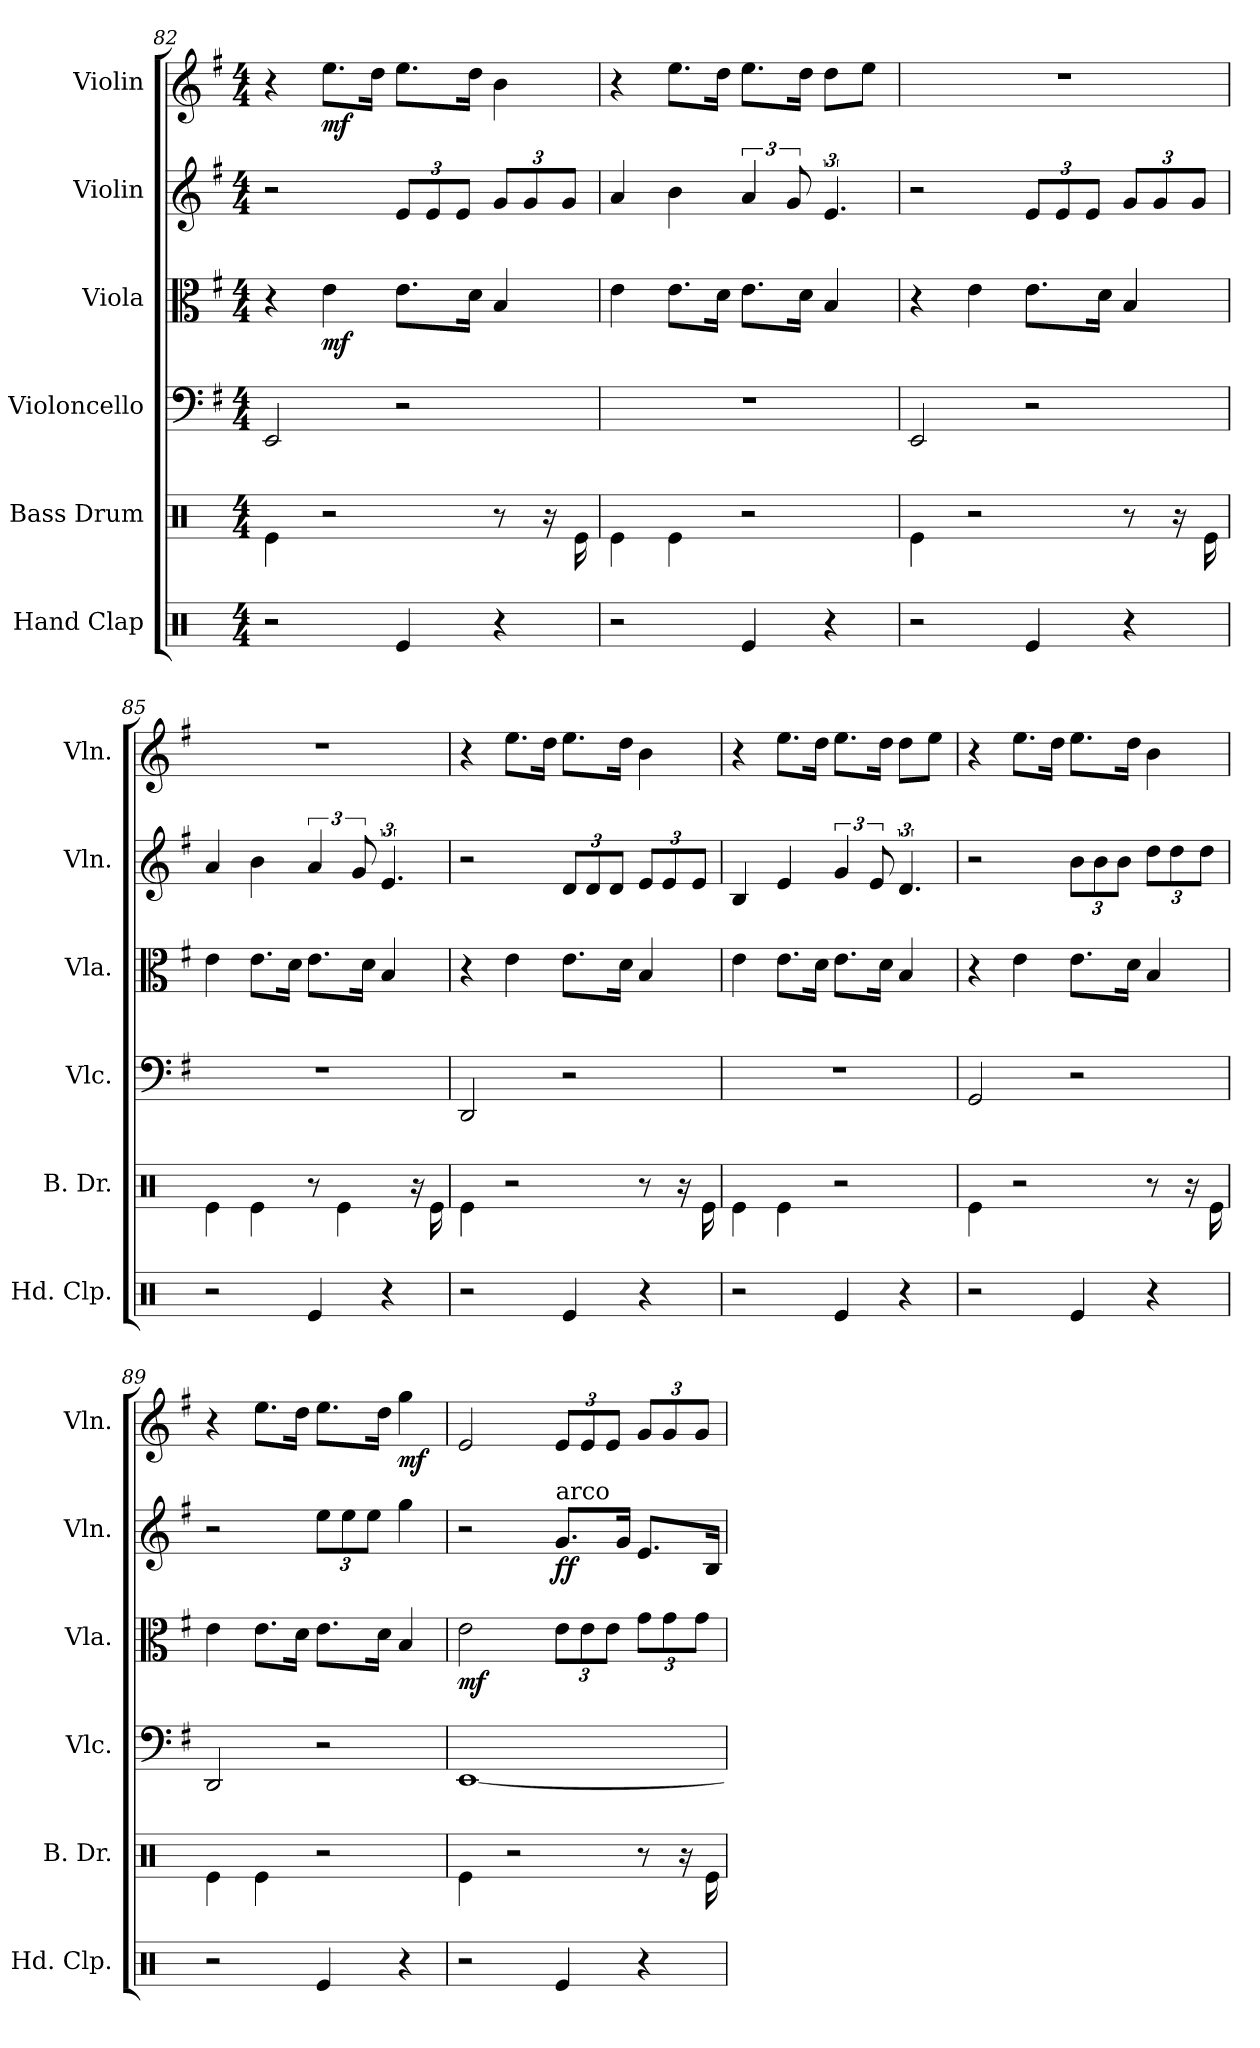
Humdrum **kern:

**kern	**kern	**kern	**kern	**dynam	**kern	**dynam	**kern	**dynam
*part6	*part5	*part4	*part3	*part3	*part2	*part2	*part1	*part1
*staff6	*staff5	*staff4	*staff3	*staff3	*staff2	*staff2	*staff1	*staff1
*I"Hand Clap	*I"Bass Drum	*I"Violoncello	*I"Viola	*	*I"Violin	*	*I"Violin	*
*I'Hd. Clp.	*I'B. Dr.	*I'Vlc.	*I'Vla.	*	*I'Vln.	*	*I'Vln.	*
!!LO:PB:g=z
*clefX	*clefX	*clefF4	*clefC3	*	*clefG2	*	*clefG2	*
*k[]	*k[]	*k[f#]	*k[f#]	*	*k[f#]	*	*k[f#]	*
*M4/4	*M4/4	*M4/4	*M4/4	*	*M4/4	*	*M4/4	*
=82	=82	=82	=82	=82	=82	=82	=82	=82
2r	4Re\	2EE/	4r	.	2r	.	4r	.
!	!	!	!	!LO:DY:b	!	!	!	!LO:DY:b
.	2r	.	4e\	mf	.	.	8.ee\L	mf
.	.	.	.	.	.	.	16dd\Jk	.
*	*	*	*	*	*Xbrackettup	*	*	*
4Re/	.	2r	8.e\L	.	12e/L	.	8.ee\L	.
.	.	.	.	.	12e/	.	.	.
.	.	.	.	.	12e/J	.	.	.
.	.	.	16d\Jk	.	.	.	16dd\Jk	.
4r	8r	.	4B/	.	12g/L	.	4b\	.
.	.	.	.	.	12g/	.	.	.
.	16r	.	.	.	.	.	.	.
.	.	.	.	.	12g/J	.	.	.
.	16Re\	.	.	.	.	.	.	.
=83	=83	=83	=83	=83	=83	=83	=83	=83
2r	4Re\	1r	4e\	.	4a/	.	4r	.
.	4Re\	.	8.e\L	.	4b\	.	8.ee\L	.
.	.	.	16d\Jk	.	.	.	16dd\Jk	.
*	*	*	*	*	*brackettup	*	*	*
4Re/	2r	.	8.e\L	.	6a/	.	8.ee\L	.
.	.	.	.	.	12g/	.	.	.
.	.	.	16d\Jk	.	.	.	16dd\Jk	.
4r	.	.	4B/	.	6.e/	.	8dd\L	.
.	.	.	.	.	.	.	8ee\J	.
=84	=84	=84	=84	=84	=84	=84	=84	=84
2r	4Re\	2EE/	4r	.	2r	.	1r	.
.	2r	.	4e\	.	.	.	.	.
*	*	*	*	*	*Xbrackettup	*	*	*
4Re/	.	2r	8.e\L	.	12e/L	.	.	.
.	.	.	.	.	12e/	.	.	.
.	.	.	.	.	12e/J	.	.	.
.	.	.	16d\Jk	.	.	.	.	.
4r	8r	.	4B/	.	12g/L	.	.	.
.	.	.	.	.	12g/	.	.	.
.	16r	.	.	.	.	.	.	.
.	.	.	.	.	12g/J	.	.	.
.	16Re\	.	.	.	.	.	.	.
=85	=85	=85	=85	=85	=85	=85	=85	=85
2r	4Re\	1r	4e\	.	4a/	.	1r	.
.	4Re\	.	8.e\L	.	4b\	.	.	.
.	.	.	16d\Jk	.	.	.	.	.
*	*	*	*	*	*brackettup	*	*	*
4Re/	8r	.	8.e\L	.	6a/	.	.	.
.	4Re\	.	.	.	.	.	.	.
.	.	.	.	.	12g/	.	.	.
.	.	.	16d\Jk	.	.	.	.	.
4r	.	.	4B/	.	6.e/	.	.	.
.	16r	.	.	.	.	.	.	.
.	16Re\	.	.	.	.	.	.	.
!!LO:LB:g=z
=86	=86	=86	=86	=86	=86	=86	=86	=86
2r	4Re\	2DD/	4r	.	2r	.	4r	.
.	2r	.	4e\	.	.	.	8.ee\L	.
.	.	.	.	.	.	.	16dd\Jk	.
*	*	*	*	*	*Xbrackettup	*	*	*
4Re/	.	2r	8.e\L	.	12d/L	.	8.ee\L	.
.	.	.	.	.	12d/	.	.	.
.	.	.	.	.	12d/J	.	.	.
.	.	.	16d\Jk	.	.	.	16dd\Jk	.
4r	8r	.	4B/	.	12e/L	.	4b\	.
.	.	.	.	.	12e/	.	.	.
.	16r	.	.	.	.	.	.	.
.	.	.	.	.	12e/J	.	.	.
.	16Re\	.	.	.	.	.	.	.
=87	=87	=87	=87	=87	=87	=87	=87	=87
2r	4Re\	1r	4e\	.	4B/	.	4r	.
.	4Re\	.	8.e\L	.	4e/	.	8.ee\L	.
.	.	.	16d\Jk	.	.	.	16dd\Jk	.
*	*	*	*	*	*brackettup	*	*	*
4Re/	2r	.	8.e\L	.	6g/	.	8.ee\L	.
.	.	.	.	.	12e/	.	.	.
.	.	.	16d\Jk	.	.	.	16dd\Jk	.
4r	.	.	4B/	.	6.d/	.	8dd\L	.
.	.	.	.	.	.	.	8ee\J	.
=88	=88	=88	=88	=88	=88	=88	=88	=88
2r	4Re\	2GG/	4r	.	2r	.	4r	.
.	2r	.	4e\	.	.	.	8.ee\L	.
.	.	.	.	.	.	.	16dd\Jk	.
*	*	*	*	*	*Xbrackettup	*	*	*
4Re/	.	2r	8.e\L	.	12b\L	.	8.ee\L	.
.	.	.	.	.	12b\	.	.	.
.	.	.	.	.	12b\J	.	.	.
.	.	.	16d\Jk	.	.	.	16dd\Jk	.
4r	8r	.	4B/	.	12dd\L	.	4b\	.
.	.	.	.	.	12dd\	.	.	.
.	16r	.	.	.	.	.	.	.
.	.	.	.	.	12dd\J	.	.	.
.	16Re\	.	.	.	.	.	.	.
=89	=89	=89	=89	=89	=89	=89	=89	=89
2r	4Re\	2DD/	4e\	.	2r	.	4r	.
.	4Re\	.	8.e\L	.	.	.	8.ee\L	.
.	.	.	16d\Jk	.	.	.	16dd\Jk	.
4Re/	2r	2r	8.e\L	.	12ee\L	.	8.ee\L	.
.	.	.	.	.	12ee\	.	.	.
.	.	.	.	.	12ee\J	.	.	.
.	.	.	16d\Jk	.	.	.	16dd\Jk	.
!	!	!	!	!	!	!	!	!LO:DY:b
4r	.	.	4B/	.	4gg\	.	4gg\	mf
!!LO:PB:g=z
=90	=90	=90	=90	=90	=90	=90	=90	=90
!	!	!	!	!LO:DY:b	!	!	!	!
2r	4Re\	[1EE	2e\	mf	2r	.	2e/	.
.	2r	.	.	.	.	.	.	.
*	*	*	*Xbrackettup	*	*	*	*Xbrackettup	*
!	!	!	!	!	!LO:TX:a:t=arco	!	!	!
!	!	!	!	!	!	!LO:DY:b	!	!
4Re/	.	.	12e\L	.	8.g/L	ff	12e/L	.
.	.	.	12e\	.	.	.	12e/	.
.	.	.	12e\J	.	.	.	12e/J	.
.	.	.	.	.	16g/Jk	.	.	.
4r	8r	.	12g\L	.	8.e/L	.	12g/L	.
.	.	.	12g\	.	.	.	12g/	.
.	16r	.	.	.	.	.	.	.
.	.	.	12g\J	.	.	.	12g/J	.
.	16Re\	.	.	.	16B/Jk	.	.	.
=	=	=	=	=	=	=	=	=
*-	*-	*-	*-	*-	*-	*-	*-	*-
